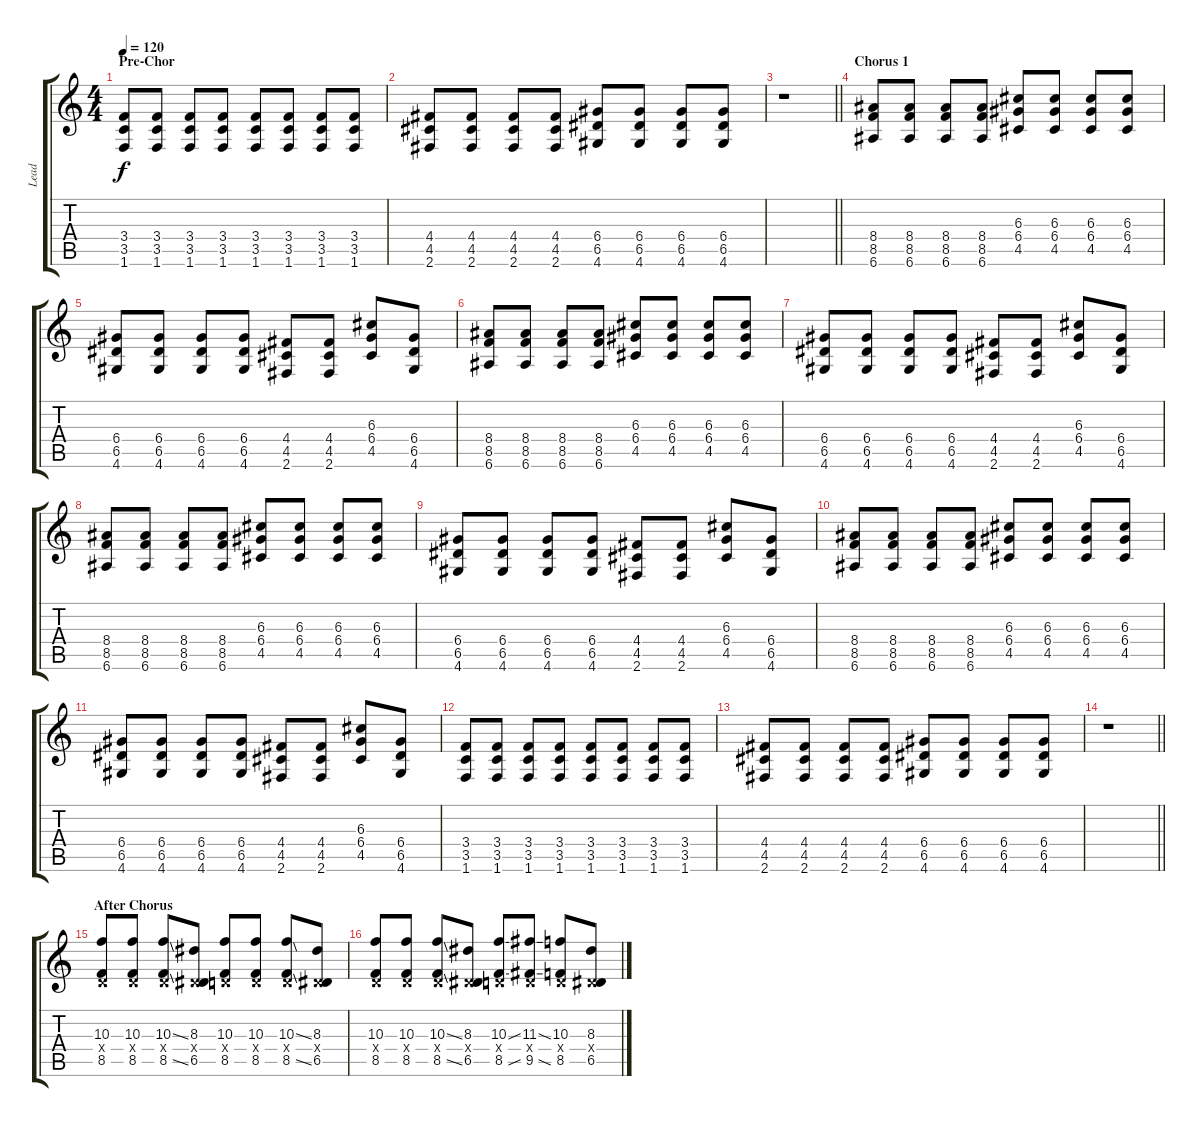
\track ("Lead" "Lead") {instrument distortionguitar}
\staff {score tabs}
\tuning (E4 B3 G3 D3 A2 E2) {hide}
\ts (4 4)
\section ("" "Pre-Chor")
\tempo 120
\clef g2
\ks c
(3.4 3.5 1.6).8{dy f} (3.4 3.5 1.6).8 (3.4 3.5 1.6).8 (3.4 3.5 1.6).8 (3.4 3.5 1.6).8 (3.4 3.5 1.6).8 (3.4 3.5 1.6).8 (3.4 3.5 1.6).8 |
(4.4 4.5 2.6).8 (4.4 4.5 2.6).8 (4.4 4.5 2.6).8 (4.4 4.5 2.6).8 (6.4 6.5 4.6).8 (6.4 6.5 4.6).8 (6.4 6.5 4.6).8 (6.4 6.5 4.6).8 |
\barLineRight lightlight
r.1 |
\section ("" "Chorus 1")
(8.4 8.5 6.6).8 (8.4 8.5 6.6).8 (8.4 8.5 6.6).8 (8.4 8.5 6.6).8 (6.3 6.4 4.5).8 (6.3 6.4 4.5).8 (6.3 6.4 4.5).8 (6.3 6.4 4.5).8 |
(6.4 6.5 4.6).8 (6.4 6.5 4.6).8 (6.4 6.5 4.6).8 (6.4 6.5 4.6).8 (4.4 4.5 2.6).8 (4.4 4.5 2.6).8 (6.3 6.4 4.5).8 (6.4 6.5 4.6).8 |
(8.4 8.5 6.6).8 (8.4 8.5 6.6).8 (8.4 8.5 6.6).8 (8.4 8.5 6.6).8 (6.3 6.4 4.5).8 (6.3 6.4 4.5).8 (6.3 6.4 4.5).8 (6.3 6.4 4.5).8 |
(6.4 6.5 4.6).8 (6.4 6.5 4.6).8 (6.4 6.5 4.6).8 (6.4 6.5 4.6).8 (4.4 4.5 2.6).8 (4.4 4.5 2.6).8 (6.3 6.4 4.5).8 (6.4 6.5 4.6).8 |
(8.4 8.5 6.6).8 (8.4 8.5 6.6).8 (8.4 8.5 6.6).8 (8.4 8.5 6.6).8 (6.3 6.4 4.5).8 (6.3 6.4 4.5).8 (6.3 6.4 4.5).8 (6.3 6.4 4.5).8 |
(6.4 6.5 4.6).8 (6.4 6.5 4.6).8 (6.4 6.5 4.6).8 (6.4 6.5 4.6).8 (4.4 4.5 2.6).8 (4.4 4.5 2.6).8 (6.3 6.4 4.5).8 (6.4 6.5 4.6).8 |
(8.4 8.5 6.6).8 (8.4 8.5 6.6).8 (8.4 8.5 6.6).8 (8.4 8.5 6.6).8 (6.3 6.4 4.5).8 (6.3 6.4 4.5).8 (6.3 6.4 4.5).8 (6.3 6.4 4.5).8 |
(6.4 6.5 4.6).8 (6.4 6.5 4.6).8 (6.4 6.5 4.6).8 (6.4 6.5 4.6).8 (4.4 4.5 2.6).8 (4.4 4.5 2.6).8 (6.3 6.4 4.5).8 (6.4 6.5 4.6).8 |
(3.4 3.5 1.6).8 (3.4 3.5 1.6).8 (3.4 3.5 1.6).8 (3.4 3.5 1.6).8 (3.4 3.5 1.6).8 (3.4 3.5 1.6).8 (3.4 3.5 1.6).8 (3.4 3.5 1.6).8 |
(4.4 4.5 2.6).8 (4.4 4.5 2.6).8 (4.4 4.5 2.6).8 (4.4 4.5 2.6).8 (6.4 6.5 4.6).8 (6.4 6.5 4.6).8 (6.4 6.5 4.6).8 (6.4 6.5 4.6).8 |
\barLineRight lightlight
r.1 |
\section ("" "After Chorus")
(10.3 0.4{x} 8.5).8 (10.3 0.4{x} 8.5).8 (10.3{ss} 0.4{x} 8.5{ss}).8 (8.3 0.4{x} 6.5).8 (10.3 0.4{x} 8.5).8 (10.3 0.4{x} 8.5).8 (10.3{ss} 0.4{x} 8.5{ss}).8 (8.3 0.4{x} 6.5).8 |
(10.3 0.4{x} 8.5).8 (10.3 0.4{x} 8.5).8 (10.3{ss} 0.4{x} 8.5{ss}).8 (8.3 0.4{x} 6.5).8 (10.3{ss} 0.4{x} 8.5{ss}).8 (11.3{ss} 0.4{x} 9.5{ss}).8 (10.3 0.4{x} 8.5).8 (8.3 0.4{x} 6.5).8
